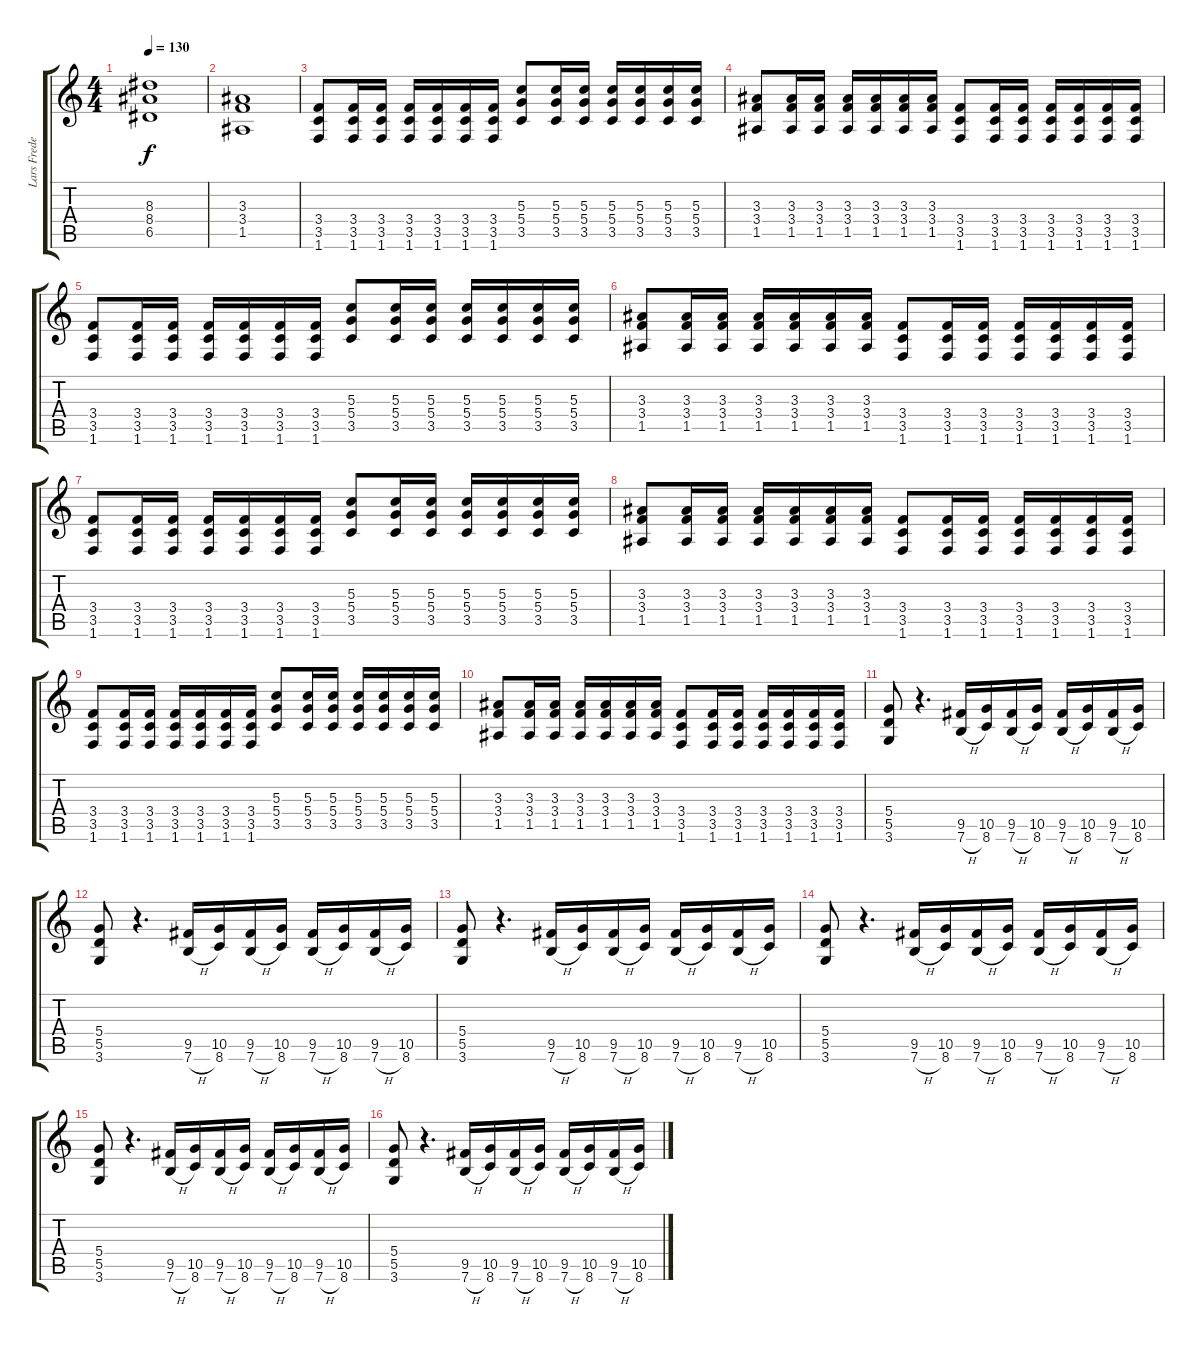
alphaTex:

\track ("Lars Frederiksen" "Lars Frede") {instrument distortionguitar}
\staff {score tabs}
\tuning (E4 B3 G3 D3 A2 E2) {hide}
\ts (4 4)
\tempo 130
\clef g2
\ks c
(8.3 8.4 6.5).1{dy f} |
(3.3 3.4 1.5).1 |
(3.4 3.5 1.6).8 (3.4 3.5 1.6).16 (3.4 3.5 1.6).16 (3.4 3.5 1.6).16 (3.4 3.5 1.6).16 (3.4 3.5 1.6).16 (3.4 3.5 1.6).16 (5.3 5.4 3.5).8 (5.3 5.4 3.5).16 (5.3 5.4 3.5).16 (5.3 5.4 3.5).16 (5.3 5.4 3.5).16 (5.3 5.4 3.5).16 (5.3 5.4 3.5).16 |
(3.3 3.4 1.5).8 (3.3 3.4 1.5).16 (3.3 3.4 1.5).16 (3.3 3.4 1.5).16 (3.3 3.4 1.5).16 (3.3 3.4 1.5).16 (3.3 3.4 1.5).16 (3.4 3.5 1.6).8 (3.4 3.5 1.6).16 (3.4 3.5 1.6).16 (3.4 3.5 1.6).16 (3.4 3.5 1.6).16 (3.4 3.5 1.6).16 (3.4 3.5 1.6).16 |
(3.4 3.5 1.6).8 (3.4 3.5 1.6).16 (3.4 3.5 1.6).16 (3.4 3.5 1.6).16 (3.4 3.5 1.6).16 (3.4 3.5 1.6).16 (3.4 3.5 1.6).16 (5.3 5.4 3.5).8 (5.3 5.4 3.5).16 (5.3 5.4 3.5).16 (5.3 5.4 3.5).16 (5.3 5.4 3.5).16 (5.3 5.4 3.5).16 (5.3 5.4 3.5).16 |
(3.3 3.4 1.5).8 (3.3 3.4 1.5).16 (3.3 3.4 1.5).16 (3.3 3.4 1.5).16 (3.3 3.4 1.5).16 (3.3 3.4 1.5).16 (3.3 3.4 1.5).16 (3.4 3.5 1.6).8 (3.4 3.5 1.6).16 (3.4 3.5 1.6).16 (3.4 3.5 1.6).16 (3.4 3.5 1.6).16 (3.4 3.5 1.6).16 (3.4 3.5 1.6).16 |
(3.4 3.5 1.6).8 (3.4 3.5 1.6).16 (3.4 3.5 1.6).16 (3.4 3.5 1.6).16 (3.4 3.5 1.6).16 (3.4 3.5 1.6).16 (3.4 3.5 1.6).16 (5.3 5.4 3.5).8 (5.3 5.4 3.5).16 (5.3 5.4 3.5).16 (5.3 5.4 3.5).16 (5.3 5.4 3.5).16 (5.3 5.4 3.5).16 (5.3 5.4 3.5).16 |
(3.3 3.4 1.5).8 (3.3 3.4 1.5).16 (3.3 3.4 1.5).16 (3.3 3.4 1.5).16 (3.3 3.4 1.5).16 (3.3 3.4 1.5).16 (3.3 3.4 1.5).16 (3.4 3.5 1.6).8 (3.4 3.5 1.6).16 (3.4 3.5 1.6).16 (3.4 3.5 1.6).16 (3.4 3.5 1.6).16 (3.4 3.5 1.6).16 (3.4 3.5 1.6).16 |
(3.4 3.5 1.6).8 (3.4 3.5 1.6).16 (3.4 3.5 1.6).16 (3.4 3.5 1.6).16 (3.4 3.5 1.6).16 (3.4 3.5 1.6).16 (3.4 3.5 1.6).16 (5.3 5.4 3.5).8 (5.3 5.4 3.5).16 (5.3 5.4 3.5).16 (5.3 5.4 3.5).16 (5.3 5.4 3.5).16 (5.3 5.4 3.5).16 (5.3 5.4 3.5).16 |
(3.3 3.4 1.5).8 (3.3 3.4 1.5).16 (3.3 3.4 1.5).16 (3.3 3.4 1.5).16 (3.3 3.4 1.5).16 (3.3 3.4 1.5).16 (3.3 3.4 1.5).16 (3.4 3.5 1.6).8 (3.4 3.5 1.6).16 (3.4 3.5 1.6).16 (3.4 3.5 1.6).16 (3.4 3.5 1.6).16 (3.4 3.5 1.6).16 (3.4 3.5 1.6).16 |
(5.4 5.5 3.6).8 r.4{d} (9.5 7.6{h}).16 (10.5 8.6).16 (9.5 7.6{h}).16 (10.5 8.6).16 (9.5 7.6{h}).16 (10.5 8.6).16 (9.5 7.6{h}).16 (10.5 8.6).16 |
(5.4 5.5 3.6).8 r.4{d} (9.5 7.6{h}).16 (10.5 8.6).16 (9.5 7.6{h}).16 (10.5 8.6).16 (9.5 7.6{h}).16 (10.5 8.6).16 (9.5 7.6{h}).16 (10.5 8.6).16 |
(5.4 5.5 3.6).8 r.4{d} (9.5 7.6{h}).16 (10.5 8.6).16 (9.5 7.6{h}).16 (10.5 8.6).16 (9.5 7.6{h}).16 (10.5 8.6).16 (9.5 7.6{h}).16 (10.5 8.6).16 |
(5.4 5.5 3.6).8 r.4{d} (9.5 7.6{h}).16 (10.5 8.6).16 (9.5 7.6{h}).16 (10.5 8.6).16 (9.5 7.6{h}).16 (10.5 8.6).16 (9.5 7.6{h}).16 (10.5 8.6).16 |
(5.4 5.5 3.6).8 r.4{d} (9.5 7.6{h}).16 (10.5 8.6).16 (9.5 7.6{h}).16 (10.5 8.6).16 (9.5 7.6{h}).16 (10.5 8.6).16 (9.5 7.6{h}).16 (10.5 8.6).16 |
(5.4 5.5 3.6).8 r.4{d} (9.5 7.6{h}).16 (10.5 8.6).16 (9.5 7.6{h}).16 (10.5 8.6).16 (9.5 7.6{h}).16 (10.5 8.6).16 (9.5 7.6{h}).16 (10.5 8.6).16
